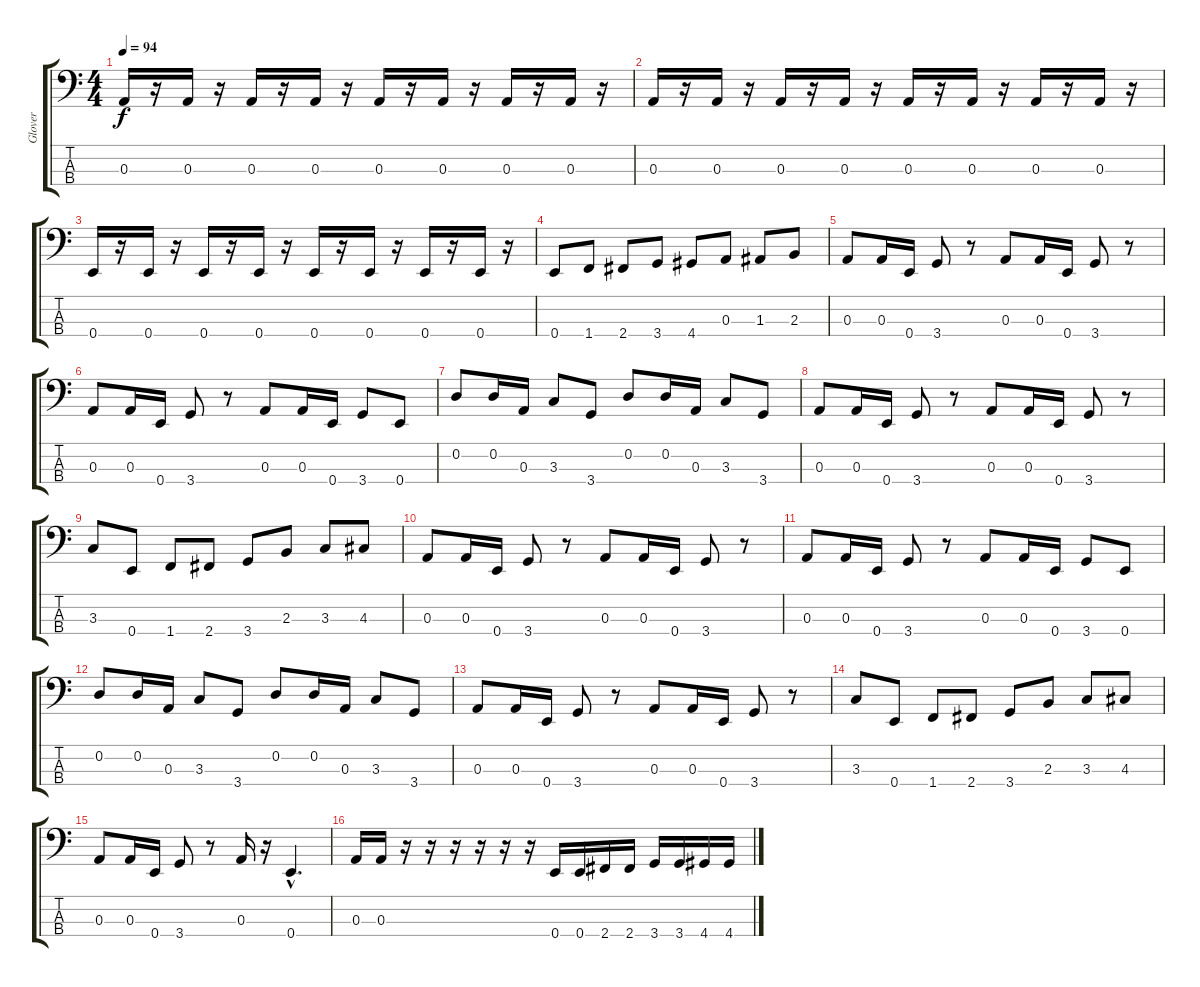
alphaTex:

\track ("Glover" "Glover") {instrument electricbassfinger}
\staff {score tabs}
\tuning (G2 D2 A1 E1) {hide}
\ts (4 4)
\tempo 94
\clef f4
\ks c
0.3.16{dy f} r.16 0.3.16 r.16 0.3.16 r.16 0.3.16 r.16 0.3.16 r.16 0.3.16 r.16 0.3.16 r.16 0.3.16 r.16 |
0.3.16 r.16 0.3.16 r.16 0.3.16 r.16 0.3.16 r.16 0.3.16 r.16 0.3.16 r.16 0.3.16 r.16 0.3.16 r.16 |
0.4.16 r.16 0.4.16 r.16 0.4.16 r.16 0.4.16 r.16 0.4.16 r.16 0.4.16 r.16 0.4.16 r.16 0.4.16 r.16 |
0.4.8 1.4.8 2.4.8 3.4.8 4.4.8 0.3.8 1.3.8 2.3.8 |
0.3.8 0.3.16 0.4.16 3.4.8 r.8 0.3.8 0.3.16 0.4.16 3.4.8 r.8 |
0.3.8 0.3.16 0.4.16 3.4.8 r.8 0.3.8 0.3.16 0.4.16 3.4.8 0.4.8 |
0.2.8 0.2.16 0.3.16 3.3.8 3.4.8 0.2.8 0.2.16 0.3.16 3.3.8 3.4.8 |
0.3.8 0.3.16 0.4.16 3.4.8 r.8 0.3.8 0.3.16 0.4.16 3.4.8 r.8 |
3.3.8 0.4.8 1.4.8 2.4.8 3.4.8 2.3.8 3.3.8 4.3.8 |
0.3.8 0.3.16 0.4.16 3.4.8 r.8 0.3.8 0.3.16 0.4.16 3.4.8 r.8 |
0.3.8 0.3.16 0.4.16 3.4.8 r.8 0.3.8 0.3.16 0.4.16 3.4.8 0.4.8 |
0.2.8 0.2.16 0.3.16 3.3.8 3.4.8 0.2.8 0.2.16 0.3.16 3.3.8 3.4.8 |
0.3.8 0.3.16 0.4.16 3.4.8 r.8 0.3.8 0.3.16 0.4.16 3.4.8 r.8 |
3.3.8 0.4.8 1.4.8 2.4.8 3.4.8 2.3.8 3.3.8 4.3.8 |
0.3.8 0.3.16 0.4.16 3.4.8 r.8 0.3.16 r.16 0.4{hac}.4{d} |
0.3.16 0.3.16 r.16 r.16 r.16 r.16 r.16 r.16 0.4.16 0.4.16 2.4.16 2.4.16 3.4.16 3.4.16 4.4.16 4.4.16
